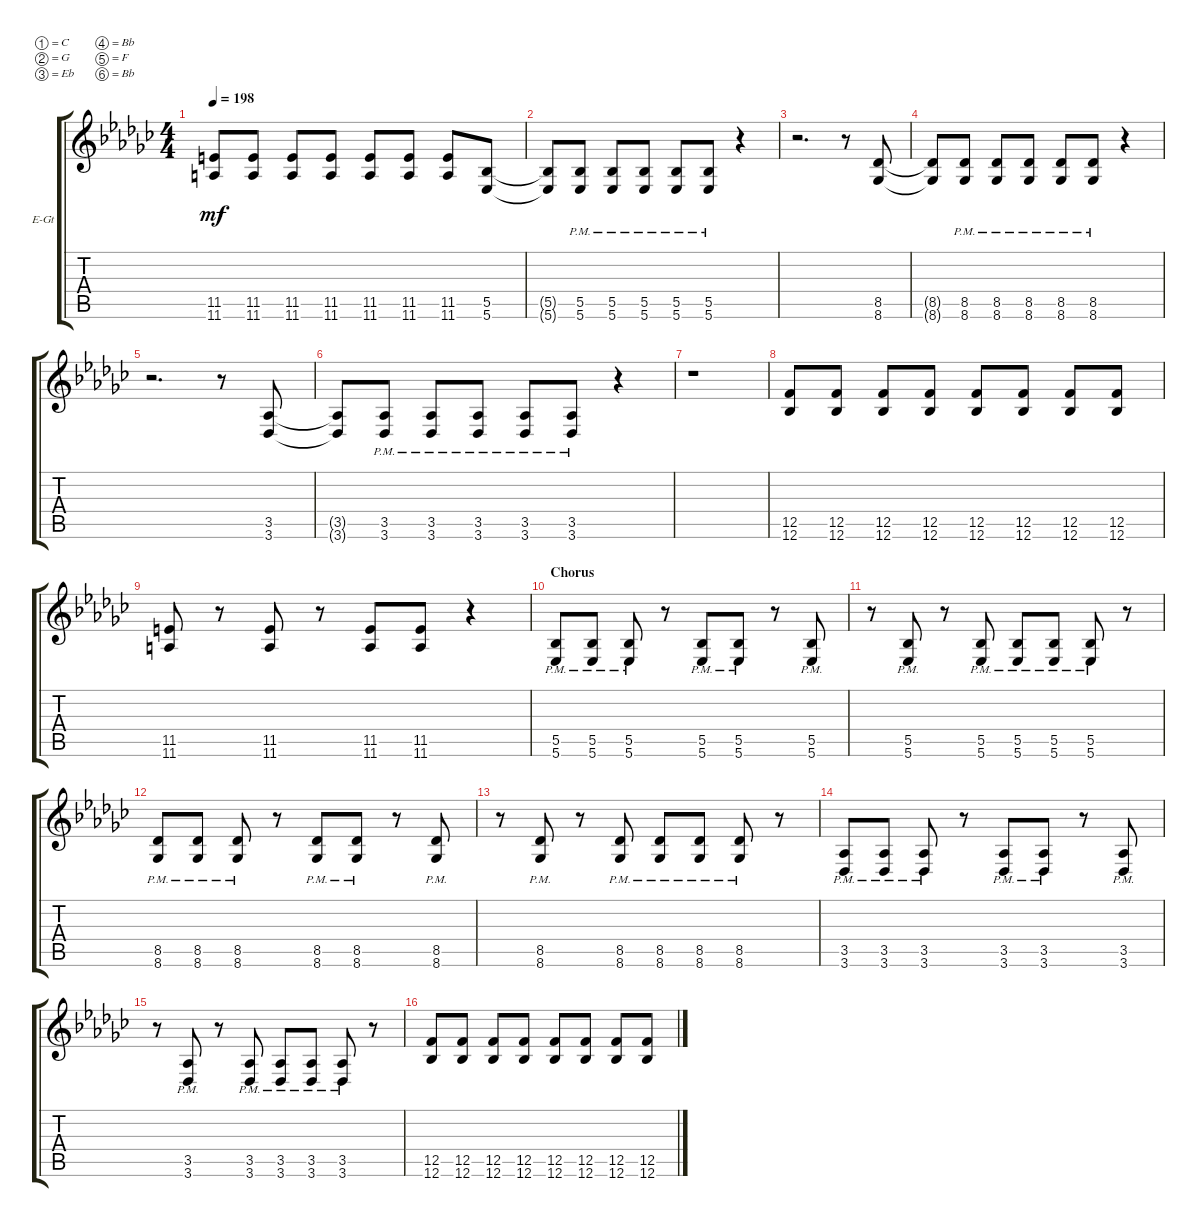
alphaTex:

\bracketExtendMode groupsimilarinstruments
\firstSystemTrackNameOrientation horizontal
\otherSystemsTrackNameOrientation horizontal
\track ("Electric Guitar 3" "E-Gt") {instrument distortionguitar}
\staff {score tabs}
\tuning (C4 G3 Eb3 Bb2 F2 Bb1)
\ts (4 4)
\tempo 198
\clef g2
\scale
0.333333
\ks ebminor
(11.6 11.5).8{dy mf} (11.6 11.5).8 (11.6 11.5).8 (11.6 11.5).8 (11.6 11.5).8 (11.6 11.5).8 (11.6 11.5).8 (5.6 5.5).8 |
\scale
0.333333 (5.6{t} 5.5{t}).8 (5.6{pm} 5.5{pm}).8 (5.6{pm} 5.5{pm}).8 (5.6{pm} 5.5{pm}).8 (5.6{pm} 5.5{pm}).8 (5.6{pm} 5.5{pm}).8 r.4 |
\scale
0.333333 r.2{d} r.8 (8.6 8.5).8 |
\scale
0.333333 (8.6{t} 8.5{t}).8 (8.6{pm} 8.5{pm}).8 (8.6{pm} 8.5{pm}).8 (8.6{pm} 8.5{pm}).8 (8.6{pm} 8.5{pm}).8 (8.6{pm} 8.5{pm}).8 r.4 |
\scale
0.333333 r.2{d} r.8 (3.6 3.5).8 |
\scale
0.333333 (3.6{t} 3.5{t}).8 (3.5{pm} 3.6{pm}).8 (3.5{pm} 3.6{pm}).8 (3.5{pm} 3.6{pm}).8 (3.5{pm} 3.6{pm}).8 (3.5{pm} 3.6{pm}).8 r.4 |
\scale
0.333333 r.1 |
\scale
0.333333 (12.5 12.6).8 (12.5 12.6).8 (12.5 12.6).8 (12.5 12.6).8 (12.5 12.6).8 (12.5 12.6).8 (12.5 12.6).8 (12.5 12.6).8 |
\scale
0.333333 (11.6 11.5).8 r.8 (11.6 11.5).8 r.8 (11.6 11.5).8 (11.6 11.5).8 r.4 |
\section ("" "Chorus")
(5.6{pm} 5.5{pm}).8 (5.6{pm} 5.5{pm}).8 (5.6{pm} 5.5{pm}).8 r.8 (5.6{pm} 5.5{pm}).8 (5.6{pm} 5.5{pm}).8 r.8 (5.6{pm} 5.5{pm}).8 |
r.8 (5.6{pm} 5.5{pm}).8 r.8 (5.6{pm} 5.5{pm}).8 (5.6{pm} 5.5{pm}).8 (5.6{pm} 5.5{pm}).8 (5.6{pm} 5.5{pm}).8 r.8 |
(8.6{pm} 8.5{pm}).8 (8.6{pm} 8.5{pm}).8 (8.6{pm} 8.5{pm}).8 r.8 (8.6{pm} 8.5{pm}).8 (8.6{pm} 8.5{pm}).8 r.8 (8.6{pm} 8.5{pm}).8 |
r.8 (8.6{pm} 8.5{pm}).8 r.8 (8.6{pm} 8.5{pm}).8 (8.6{pm} 8.5{pm}).8 (8.6{pm} 8.5{pm}).8 (8.6{pm} 8.5{pm}).8 r.8 |
(3.6{pm} 3.5{pm}).8 (3.6{pm} 3.5{pm}).8 (3.6{pm} 3.5{pm}).8 r.8 (3.6{pm} 3.5{pm}).8 (3.6{pm} 3.5{pm}).8 r.8 (3.6{pm} 3.5{pm}).8 |
r.8 (3.6{pm} 3.5{pm}).8 r.8 (3.6{pm} 3.5{pm}).8 (3.6{pm} 3.5{pm}).8 (3.6{pm} 3.5{pm}).8 (3.6{pm} 3.5{pm}).8 r.8 |
(12.6 12.5).8 (12.6 12.5).8 (12.6 12.5).8 (12.6 12.5).8 (12.6 12.5).8 (12.6 12.5).8 (12.6 12.5).8 (12.6 12.5).8
